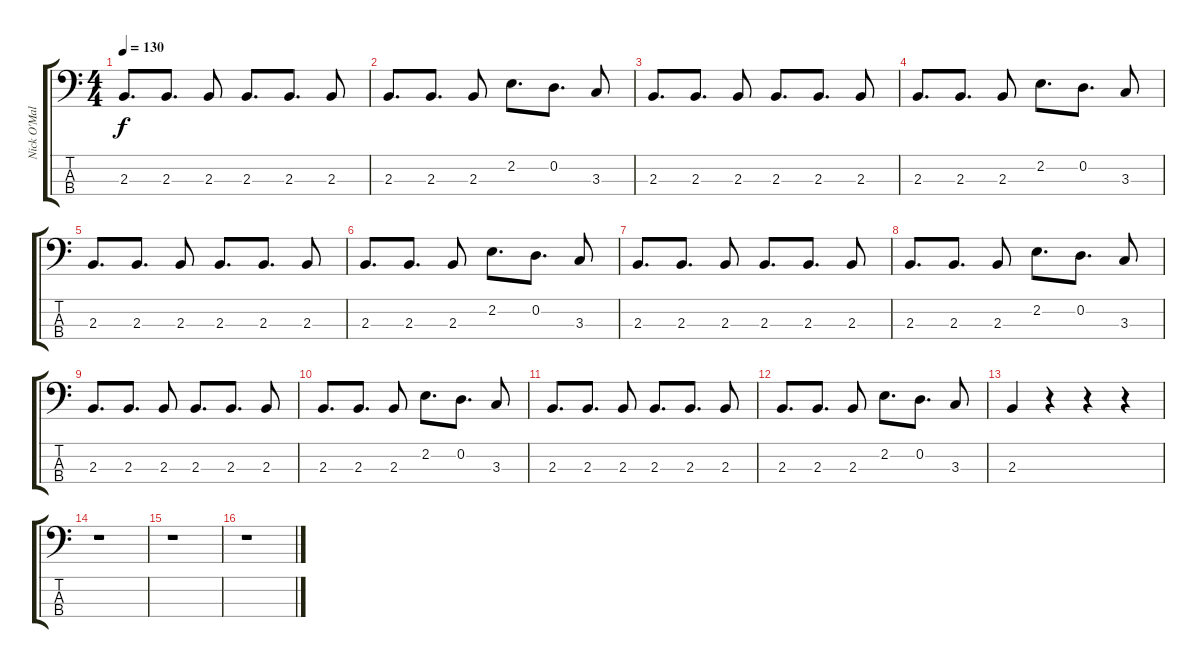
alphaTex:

\track ("Nick O'Malley" "Nick O'Mal") {instrument electricbassfinger}
\staff {score tabs}
\tuning (G2 D2 A1 E1) {hide}
\ts (4 4)
\tempo 130
\clef f4
\ks c
2.3.8{d dy f} 2.3.8{d} 2.3.8 2.3.8{d} 2.3.8{d} 2.3.8 |
2.3.8{d} 2.3.8{d} 2.3.8 2.2.8{d} 0.2.8{d} 3.3.8 |
2.3.8{d} 2.3.8{d} 2.3.8 2.3.8{d} 2.3.8{d} 2.3.8 |
2.3.8{d} 2.3.8{d} 2.3.8 2.2.8{d} 0.2.8{d} 3.3.8 |
2.3.8{d} 2.3.8{d} 2.3.8 2.3.8{d} 2.3.8{d} 2.3.8 |
2.3.8{d} 2.3.8{d} 2.3.8 2.2.8{d} 0.2.8{d} 3.3.8 |
2.3.8{d} 2.3.8{d} 2.3.8 2.3.8{d} 2.3.8{d} 2.3.8 |
2.3.8{d} 2.3.8{d} 2.3.8 2.2.8{d} 0.2.8{d} 3.3.8 |
2.3.8{d} 2.3.8{d} 2.3.8 2.3.8{d} 2.3.8{d} 2.3.8 |
2.3.8{d} 2.3.8{d} 2.3.8 2.2.8{d} 0.2.8{d} 3.3.8 |
2.3.8{d} 2.3.8{d} 2.3.8 2.3.8{d} 2.3.8{d} 2.3.8 |
2.3.8{d} 2.3.8{d} 2.3.8 2.2.8{d} 0.2.8{d} 3.3.8 |
2.3.4 r.4 r.4 r.4 |
r.1 |
r.1 |
r.1
